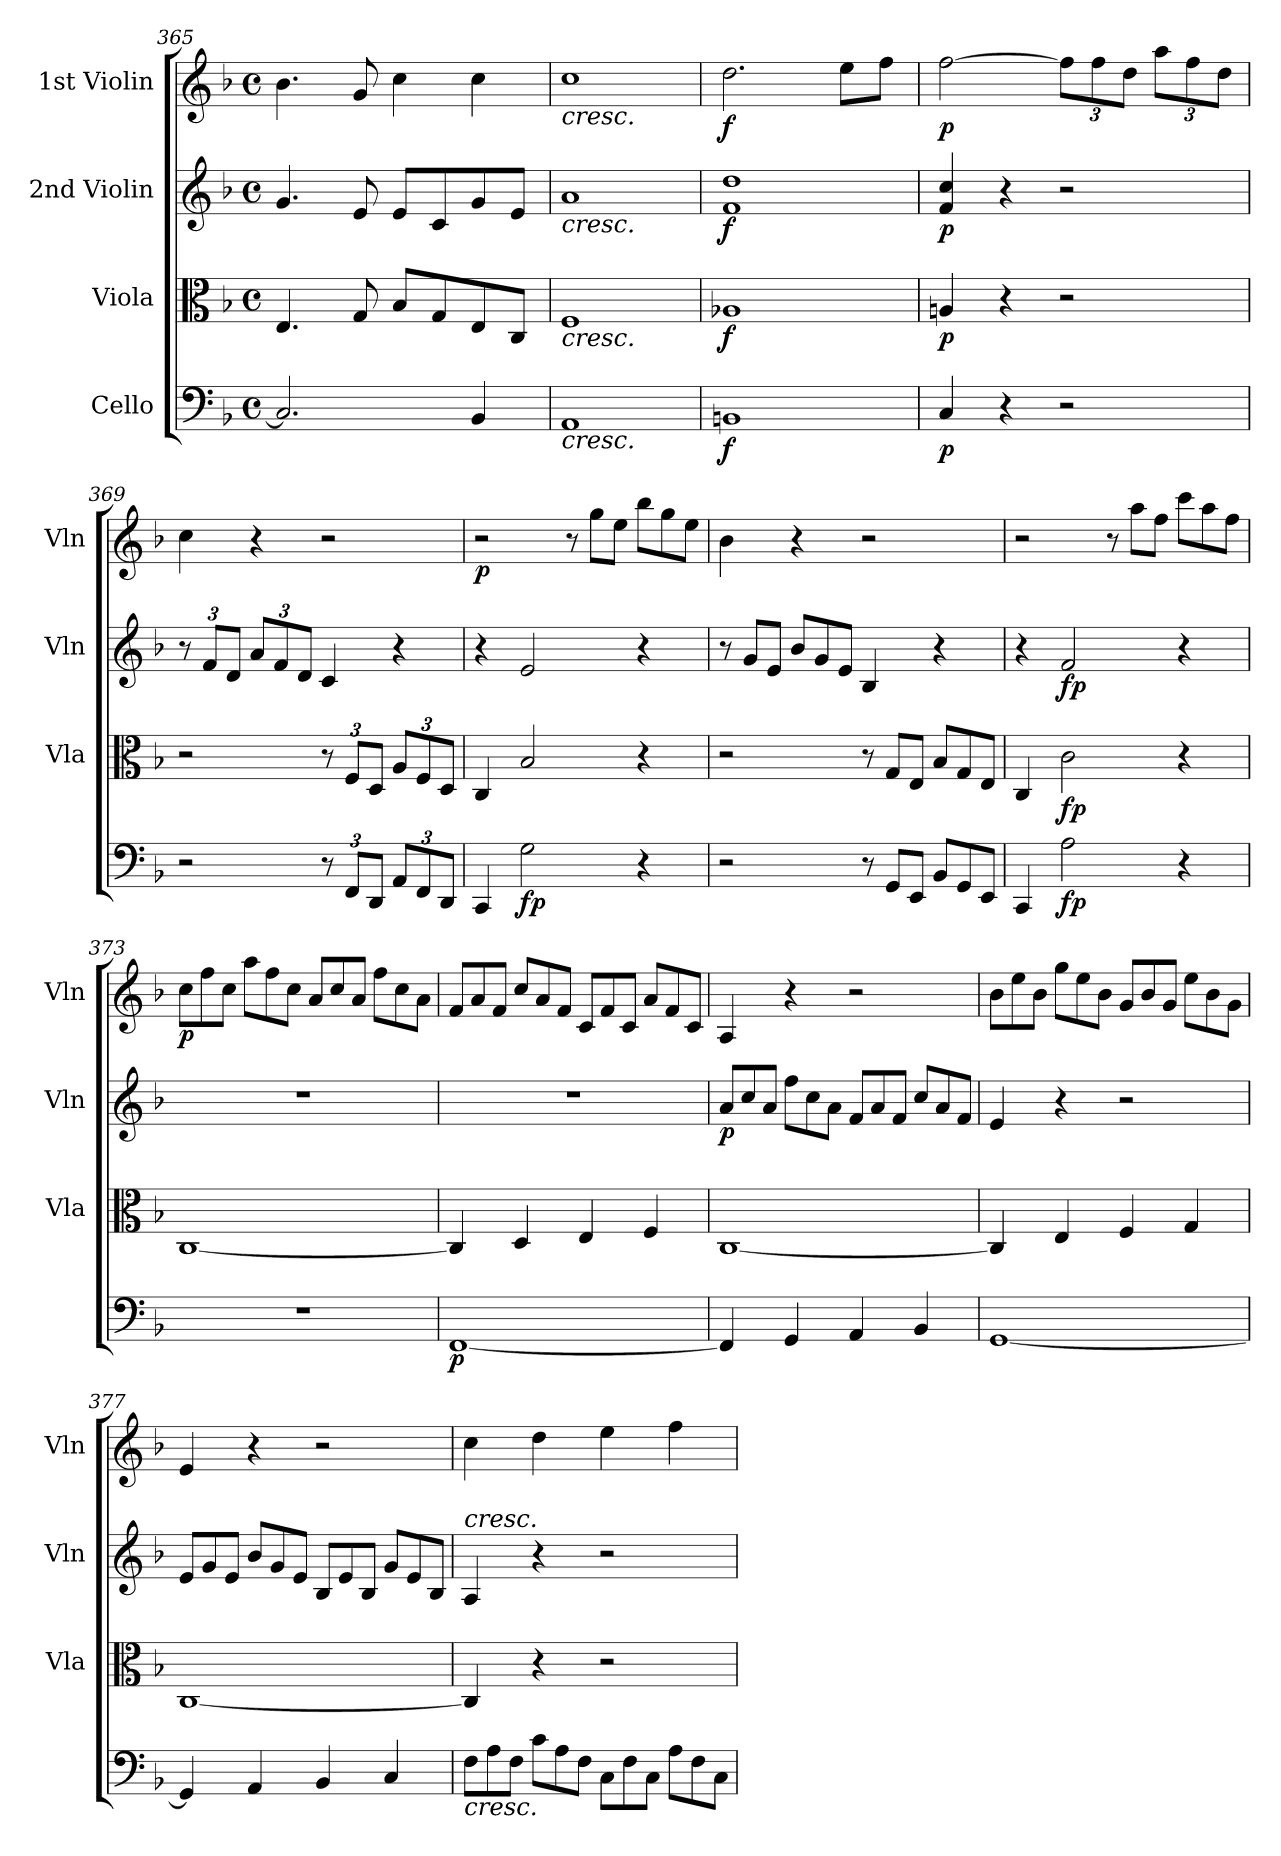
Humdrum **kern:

**kern	**dynam	**kern	**dynam	**kern	**dynam	**kern	**dynam
*part4	*part4	*part3	*part3	*part2	*part2	*part1	*part1
*staff4	*staff4	*staff3	*staff3	*staff2	*staff2	*staff1	*staff1
*I"Cello	*	*I"Viola	*	*I"2nd Violin	*	*I"1st Violin	*
*	*	*I'Vla	*	*I'Vln	*	*I'Vln	*
*clefF4	*	*clefC3	*	*clefG2	*	*clefG2	*
*k[b-]	*	*k[b-]	*	*k[b-]	*	*k[b-]	*
*M4/4	*	*M4/4	*	*M4/4	*	*M4/4	*
*met(c)	*	*met(c)	*	*met(c)	*	*met(c)	*
=365	=365	=365	=365	=365	=365	=365	=365
2.C/]	.	4.E/	.	4.g/	.	4.b-\	.
.	.	8G/	.	8e/	.	8g/	.
.	.	8B-/L	.	8e/L	.	4cc\	.
.	.	8G/	.	8c/	.	.	.
4BB-/	.	8E/	.	8g/	.	4cc\	.
.	.	8C/J	.	8e/J	.	.	.
=366	=366	=366	=366	=366	=366	=366	=366
!	!	!	!	!	!	!LO:TX:b:i:t=cresc.	!
!	!	!	!	!LO:TX:b:i:t=cresc.	!	!	!
!	!	!LO:TX:b:i:t=cresc.	!	!	!	!	!
!LO:TX:b:i:t=cresc.	!	!	!	!	!	!	!
1AA	.	1F	.	1a	.	1cc	.
=367	=367	=367	=367	=367	=367	=367	=367
!	!LO:DY:b	!	!LO:DY:b	!	!LO:DY:b	!	!LO:DY:b
1BBn	f	1A-X	f	1f 1dd	f	2.dd\	f
.	.	.	.	.	.	8ee\L	.
.	.	.	.	.	.	8ff\J	.
=368	=368	=368	=368	=368	=368	=368	=368
!	!LO:DY:b	!	!LO:DY:b	!	!LO:DY:b	!	!LO:DY:b
4C/	p	4An/	p	4f/ 4cc/	p	[2ff\	p
4r	.	4r	.	4r	.	.	.
*	*	*	*	*	*	*Xbrackettup	*
2r	.	2r	.	2r	.	12ff\L]	.
.	.	.	.	.	.	12ff\	.
.	.	.	.	.	.	12dd\J	.
.	.	.	.	.	.	12aa\L	.
.	.	.	.	.	.	12ff\	.
.	.	.	.	.	.	12dd\J	.
!!LO:LB:g=z
=369	=369	=369	=369	=369	=369	=369	=369
*	*	*	*	*Xbrackettup	*	*	*
2r	.	2r	.	12r	.	4cc\	.
.	.	.	.	12f/L	.	.	.
.	.	.	.	12d/J	.	.	.
.	.	.	.	12a/L	.	4r	.
.	.	.	.	12f/	.	.	.
.	.	.	.	12d/J	.	.	.
*Xbrackettup	*	*Xbrackettup	*	*	*	*	*
12r	.	12r	.	4c/	.	2r	.
12FF/L	.	12F/L	.	.	.	.	.
12DD/J	.	12D/J	.	.	.	.	.
12AA/L	.	12A/L	.	4r	.	.	.
12FF/	.	12F/	.	.	.	.	.
12DD/J	.	12D/J	.	.	.	.	.
=370	=370	=370	=370	=370	=370	=370	=370
!	!	!	!	!	!	!	!LO:DY:b
4CC/	.	4C/	.	4r	.	2r	p
!	!LO:DY:b	!	!LO:DY:b	!	!	!	!
!	!	!	!LO:DY:n=1:a	!	!	!	!
2G\	fp	2B-/	fp fp	2e/	.	.	.
*	*	*	*	*	*	*Xtuplet	*
.	.	.	.	.	.	12r	.
.	.	.	.	.	.	12gg\L	.
.	.	.	.	.	.	12ee\J	.
4r	.	4r	.	4r	.	12bb-\L	.
.	.	.	.	.	.	12gg\	.
.	.	.	.	.	.	12ee\J	.
=371	=371	=371	=371	=371	=371	=371	=371
*	*	*	*	*Xtuplet	*	*	*
2r	.	2r	.	12r	.	4b-\	.
.	.	.	.	12g/L	.	.	.
.	.	.	.	12e/J	.	.	.
.	.	.	.	12b-/L	.	4r	.
.	.	.	.	12g/	.	.	.
.	.	.	.	12e/J	.	.	.
*Xtuplet	*	*Xtuplet	*	*	*	*	*
12r	.	12r	.	4B-/	.	2r	.
12GG/L	.	12G/L	.	.	.	.	.
12EE/J	.	12E/J	.	.	.	.	.
12BB-/L	.	12B-/L	.	4r	.	.	.
12GG/	.	12G/	.	.	.	.	.
12EE/J	.	12E/J	.	.	.	.	.
!!LO:PB:g=z
=372	=372	=372	=372	=372	=372	=372	=372
4CC/	.	4C/	.	4r	.	2r	.
!	!LO:DY:b	!	!LO:DY:b	!	!LO:DY:b	!	!
2A\	fp	2c\	fp	2f/	fp	.	.
.	.	.	.	.	.	12r	.
.	.	.	.	.	.	12aa\L	.
.	.	.	.	.	.	12ff\J	.
4r	.	4r	.	4r	.	12ccc\L	.
.	.	.	.	.	.	12aa\	.
.	.	.	.	.	.	12ff\J	.
=373	=373	=373	=373	=373	=373	=373	=373
!	!	!	!	!	!	!	!LO:DY:b
1r	.	[1C	.	1r	.	12cc\L	p
.	.	.	.	.	.	12ff\	.
.	.	.	.	.	.	12cc\J	.
.	.	.	.	.	.	12aa\L	.
.	.	.	.	.	.	12ff\	.
.	.	.	.	.	.	12cc\J	.
.	.	.	.	.	.	12a/L	.
.	.	.	.	.	.	12cc/	.
.	.	.	.	.	.	12a/J	.
.	.	.	.	.	.	12ff\L	.
.	.	.	.	.	.	12cc\	.
.	.	.	.	.	.	12a\J	.
=374	=374	=374	=374	=374	=374	=374	=374
!	!LO:DY:b	!	!	!	!	!	!
[1FF	p	4C/]	.	1r	.	12f/L	.
.	.	.	.	.	.	12a/	.
.	.	.	.	.	.	12f/J	.
.	.	4D/	.	.	.	12cc/L	.
.	.	.	.	.	.	12a/	.
.	.	.	.	.	.	12f/J	.
.	.	4E/	.	.	.	12c/L	.
.	.	.	.	.	.	12f/	.
.	.	.	.	.	.	12c/J	.
.	.	4F/	.	.	.	12a/L	.
.	.	.	.	.	.	12f/	.
.	.	.	.	.	.	12c/J	.
=375	=375	=375	=375	=375	=375	=375	=375
!	!	!	!	!	!LO:DY:b	!	!
4FF/]	.	[1C	.	12a/L	p	4A/	.
.	.	.	.	12cc/	.	.	.
.	.	.	.	12a/J	.	.	.
4GG/	.	.	.	12ff\L	.	4r	.
.	.	.	.	12cc\	.	.	.
.	.	.	.	12a\J	.	.	.
4AA/	.	.	.	12f/L	.	2r	.
.	.	.	.	12a/	.	.	.
.	.	.	.	12f/J	.	.	.
4BB-/	.	.	.	12cc/L	.	.	.
.	.	.	.	12a/	.	.	.
.	.	.	.	12f/J	.	.	.
!!LO:LB:g=z
=376	=376	=376	=376	=376	=376	=376	=376
[1GG	.	4C/]	.	4e/	.	12b-\L	.
.	.	.	.	.	.	12ee\	.
.	.	.	.	.	.	12b-\J	.
.	.	4E/	.	4r	.	12gg\L	.
.	.	.	.	.	.	12ee\	.
.	.	.	.	.	.	12b-\J	.
.	.	4F/	.	2r	.	12g/L	.
.	.	.	.	.	.	12b-/	.
.	.	.	.	.	.	12g/J	.
.	.	4G/	.	.	.	12ee\L	.
.	.	.	.	.	.	12b-\	.
.	.	.	.	.	.	12g\J	.
=377	=377	=377	=377	=377	=377	=377	=377
4GG/]	.	[1C	.	12e/L	.	4e/	.
.	.	.	.	12g/	.	.	.
.	.	.	.	12e/J	.	.	.
4AA/	.	.	.	12b-/L	.	4r	.
.	.	.	.	12g/	.	.	.
.	.	.	.	12e/J	.	.	.
4BB-/	.	.	.	12B-/L	.	2r	.
.	.	.	.	12e/	.	.	.
.	.	.	.	12B-/J	.	.	.
4C/	.	.	.	12g/L	.	.	.
.	.	.	.	12e/	.	.	.
.	.	.	.	12B-/J	.	.	.
!!LO:LB:g=z
=378	=378	=378	=378	=378	=378	=378	=378
!	!	!	!	!LO:TX:a:i:t=cresc.	!	!	!
!LO:TX:b:i:t=cresc.	!	!	!	!	!	!	!
12F\L	.	4C/]	.	4A/	.	4cc\	.
12A\	.	.	.	.	.	.	.
12F\J	.	.	.	.	.	.	.
12c\L	.	4r	.	4r	.	4dd\	.
12A\	.	.	.	.	.	.	.
12F\J	.	.	.	.	.	.	.
12C\L	.	2r	.	2r	.	4ee\	.
12F\	.	.	.	.	.	.	.
12C\J	.	.	.	.	.	.	.
12A\L	.	.	.	.	.	4ff\	.
12F\	.	.	.	.	.	.	.
12C\J	.	.	.	.	.	.	.
=	=	=	=	=	=	=	=
*-	*-	*-	*-	*-	*-	*-	*-
